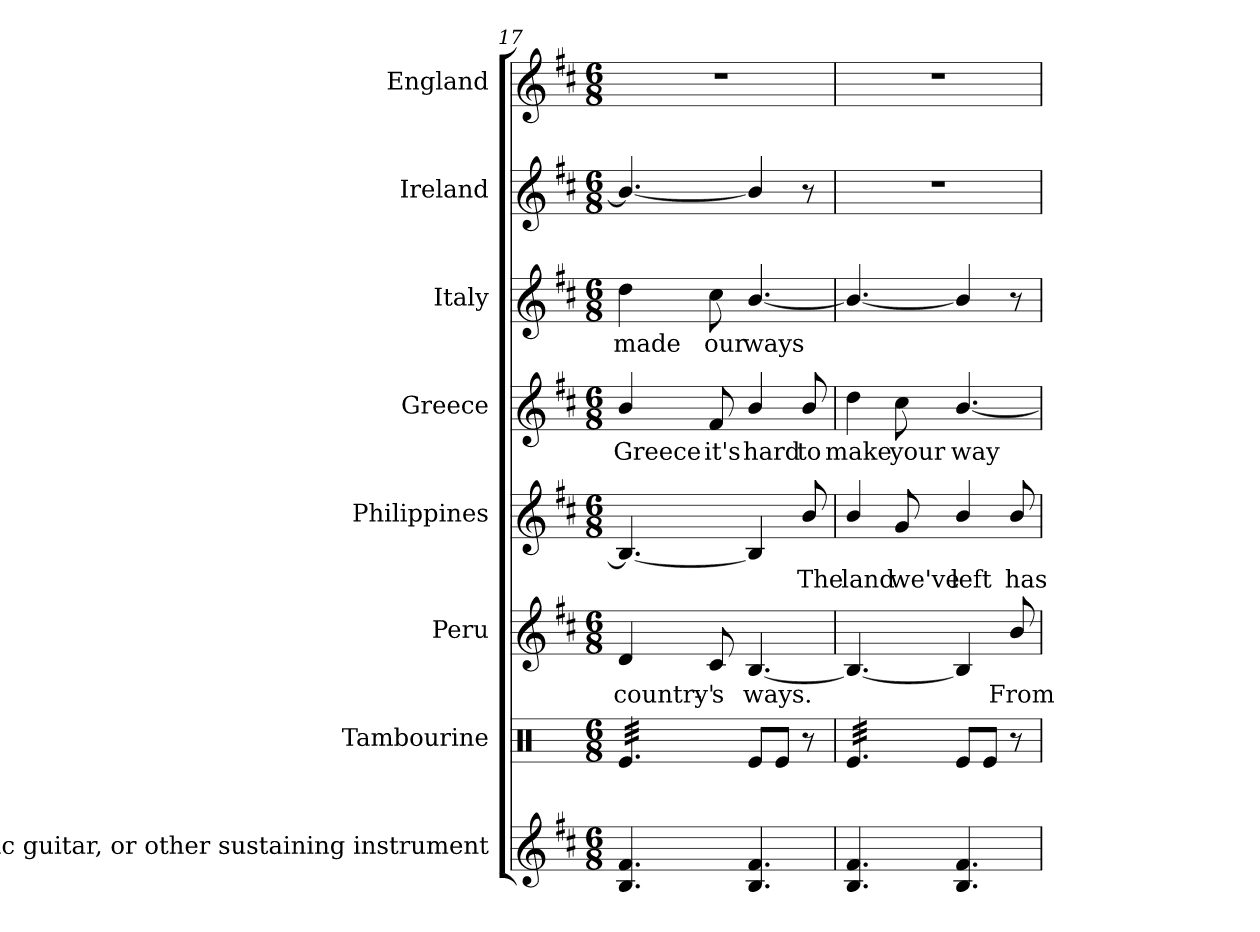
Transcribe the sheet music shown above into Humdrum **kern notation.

**kern	**kern	**kern	**text	**kern	**text	**kern	**text	**kern	**text	**kern	**kern
*part8	*part7	*part6	*part6	*part5	*part5	*part4	*part4	*part3	*part3	*part2	*part1
*staff8	*staff7	*staff6	*staff6	*staff5	*staff5	*staff4	*staff4	*staff3	*staff3	*staff2	*staff1
*I"Acoustic guitar, or other  sustaining instrument	*I"Tambourine	*I"Peru	*	*I"Philippines	*	*I"Greece	*	*I"Italy	*	*I"Ireland	*I"England
*I'A. Gtr.	*I'Tamb.	*I'Peru	*	*I'Philippines	*	*I'Greece	*	*I'Italy	*	*I'Ireland	*I'England
*clefG2	*clefX	*clefG2	*	*clefG2	*	*clefG2	*	*clefG2	*	*clefG2	*clefG2
*ITrd7c12	*	*	*	*	*	*	*	*	*	*	*
*k[f#c#]	*k[]	*k[f#c#]	*	*k[f#c#]	*	*k[f#c#]	*	*k[f#c#]	*	*k[f#c#]	*k[f#c#]
*D:	*C:	*D:	*	*D:	*	*D:	*	*D:	*	*D:	*D:
*M6/8	*M6/8	*M6/8	*	*M6/8	*	*M6/8	*	*M6/8	*	*M6/8	*M6/8
=17	=17	=17	=17	=17	=17	=17	=17	=17	=17	=17	=17
!	!	!	!LO:LY:b:color=#000000	!	!	!	!	!	!	!	!
!	!	!	!	!	!	!	!LO:LY:b:color=#000000	!	!	!	!
!	!	!	!	!	!	!	!	!	!LO:LY:b:color=#000000	!	!LO:N:vis=1
*	*tremolo	*	*	*	*	*	*	*	*	*	*
4.BBi/ 4.F#i	32Rei/LLL	4di/	country'-	4.Bi/_	.	4bi/	Greece	4ddi\	made	4.bi/_	2.r
.	32Rei/	.	.	.	.	.	.	.	.	.	.
.	32Rei/	.	.	.	.	.	.	.	.	.	.
.	32Rei/	.	.	.	.	.	.	.	.	.	.
.	32Rei/	.	.	.	.	.	.	.	.	.	.
.	32Rei/	.	.	.	.	.	.	.	.	.	.
.	32Rei/	.	.	.	.	.	.	.	.	.	.
.	32Rei/	.	.	.	.	.	.	.	.	.	.
!	!	!	!LO:LY:b:color=#000000	!	!	!	!	!	!	!	!
!	!	!	!	!	!	!	!LO:LY:b:color=#000000	!	!	!	!
!	!	!	!	!	!	!	!	!	!LO:LY:b:color=#000000	!	!
.	32Rei/	8c#i/	-s	.	.	8f#i/	it's	8cc#i\	our	.	.
.	32Rei/	.	.	.	.	.	.	.	.	.	.
.	32Rei/	.	.	.	.	.	.	.	.	.	.
.	32Rei/JJJ	.	.	.	.	.	.	.	.	.	.
*	*Xtremolo	*	*	*	*	*	*	*	*	*	*
!	!	!	!LO:LY:b:color=#000000	!	!	!	!	!	!	!	!
!	!	!	!	!	!	!	!LO:LY:b:color=#000000	!	!	!	!
!	!	!	!	!	!	!	!	!	!LO:LY:b:color=#000000	!	!
4.BBi/ 4.F#i	8Rei/L	[4.Bi/	ways.	4Bi/]	.	4bi/	hard	[4.bi/	ways	4bi/]	.
.	8Rei/J	.	.	.	.	.	.	.	.	.	.
!	!	!	!	!	!LO:LY:b:color=#000000	!	!	!	!	!	!
!	!	!	!	!	!	!	!LO:LY:b:color=#000000	!	!	!	!
.	8r	.	.	8bi/	The	8bi/	to	.	.	8r	.
=18	=18	=18	=18	=18	=18	=18	=18	=18	=18	=18	=18
!	!	!	!	!	!LO:LY:b:color=#000000	!	!	!	!	!	!
!	!	!	!	!	!	!	!LO:LY:b:color=#000000	!	!	!LO:N:vis=1	!LO:N:vis=1
*	*tremolo	*	*	*	*	*	*	*	*	*	*
4.BBi/ 4.F#i	32Rei/LLL	4.Bi/_	.	4bi/	land	4ddi\	make	4.bi/_	.	2.r	2.r
.	32Rei/	.	.	.	.	.	.	.	.	.	.
.	32Rei/	.	.	.	.	.	.	.	.	.	.
.	32Rei/	.	.	.	.	.	.	.	.	.	.
.	32Rei/	.	.	.	.	.	.	.	.	.	.
.	32Rei/	.	.	.	.	.	.	.	.	.	.
.	32Rei/	.	.	.	.	.	.	.	.	.	.
.	32Rei/	.	.	.	.	.	.	.	.	.	.
!	!	!	!	!	!LO:LY:b:color=#000000	!	!	!	!	!	!
!	!	!	!	!	!	!	!LO:LY:b:color=#000000	!	!	!	!
.	32Rei/	.	.	8gi/	we've	8cc#i\	your	.	.	.	.
.	32Rei/	.	.	.	.	.	.	.	.	.	.
.	32Rei/	.	.	.	.	.	.	.	.	.	.
.	32Rei/JJJ	.	.	.	.	.	.	.	.	.	.
*	*Xtremolo	*	*	*	*	*	*	*	*	*	*
!	!	!	!	!	!LO:LY:b:color=#000000	!	!	!	!	!	!
!	!	!	!	!	!	!	!LO:LY:b:color=#000000	!	!	!	!
4.BBi/ 4.F#i	8Rei/L	4Bi/]	.	4bi/	left	[4.bi/	way	4bi/]	.	.	.
.	8Rei/J	.	.	.	.	.	.	.	.	.	.
!	!	!	!LO:LY:b:color=#000000	!	!	!	!	!	!	!	!
!	!	!	!	!	!LO:LY:b:color=#000000	!	!	!	!	!	!
.	8r	8bi/	From	8bi/	has	.	.	8r	.	.	.
=	=	=	=	=	=	=	=	=	=	=	=
*-	*-	*-	*-	*-	*-	*-	*-	*-	*-	*-	*-
